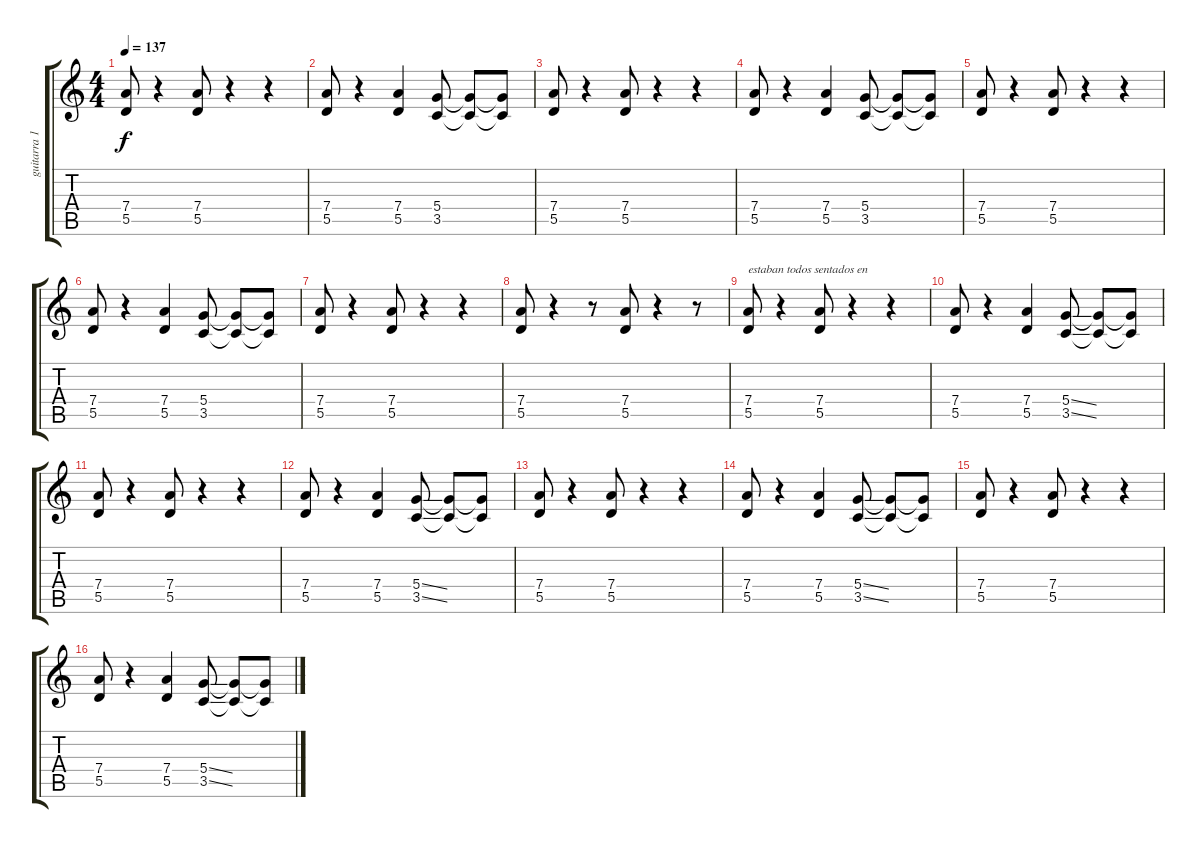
\track ("guitarra 1" "guitarra 1") {instrument distortionguitar}
\staff {score tabs}
\tuning (E4 B3 G3 D3 A2 E2) {hide}
\ts (4 4)
\tempo 137
\clef g2
\ks c
(7.4 5.5).8{dy f} r.4 (7.4 5.5).8 r.4 r.4 |
(7.4 5.5).8 r.4 (7.4 5.5).4 (5.4 3.5).8 (5.4{t} 3.5{t}).8 (5.4{t} 3.5{t}).8 |
(7.4 5.5).8 r.4 (7.4 5.5).8 r.4 r.4 |
(7.4 5.5).8 r.4 (7.4 5.5).4 (5.4 3.5).8 (5.4{t} 3.5{t}).8 (5.4{t} 3.5{t}).8 |
(7.4 5.5).8 r.4 (7.4 5.5).8 r.4 r.4 |
(7.4 5.5).8 r.4 (7.4 5.5).4 (5.4 3.5).8 (5.4{t} 3.5{t}).8 (5.4{t} 3.5{t}).8 |
(7.4 5.5).8 r.4 (7.4 5.5).8 r.4 r.4 |
(7.4 5.5).8 r.4 r.8 (7.4 5.5).8 r.4 r.8 |
(7.4 5.5).8{txt "estaban todos sentados en"} r.4 (7.4 5.5).8 r.4 r.4 |
(7.4 5.5).8 r.4 (7.4 5.5).4 (5.4{ss} 3.5{ss}).8 (5.4{t} 3.5{t}).8 (5.4{t} 3.5{t}).8 |
(7.4 5.5).8 r.4 (7.4 5.5).8 r.4 r.4 |
(7.4 5.5).8 r.4 (7.4 5.5).4 (5.4{ss} 3.5{ss}).8 (5.4{t} 3.5{t}).8 (5.4{t} 3.5{t}).8 |
(7.4 5.5).8 r.4 (7.4 5.5).8 r.4 r.4 |
(7.4 5.5).8 r.4 (7.4 5.5).4 (5.4{ss} 3.5{ss}).8 (5.4{t} 3.5{t}).8 (5.4{t} 3.5{t}).8 |
(7.4 5.5).8 r.4 (7.4 5.5).8 r.4 r.4 |
(7.4 5.5).8 r.4 (7.4 5.5).4 (5.4{ss} 3.5{ss}).8 (5.4{t} 3.5{t}).8 (5.4{t} 3.5{t}).8
